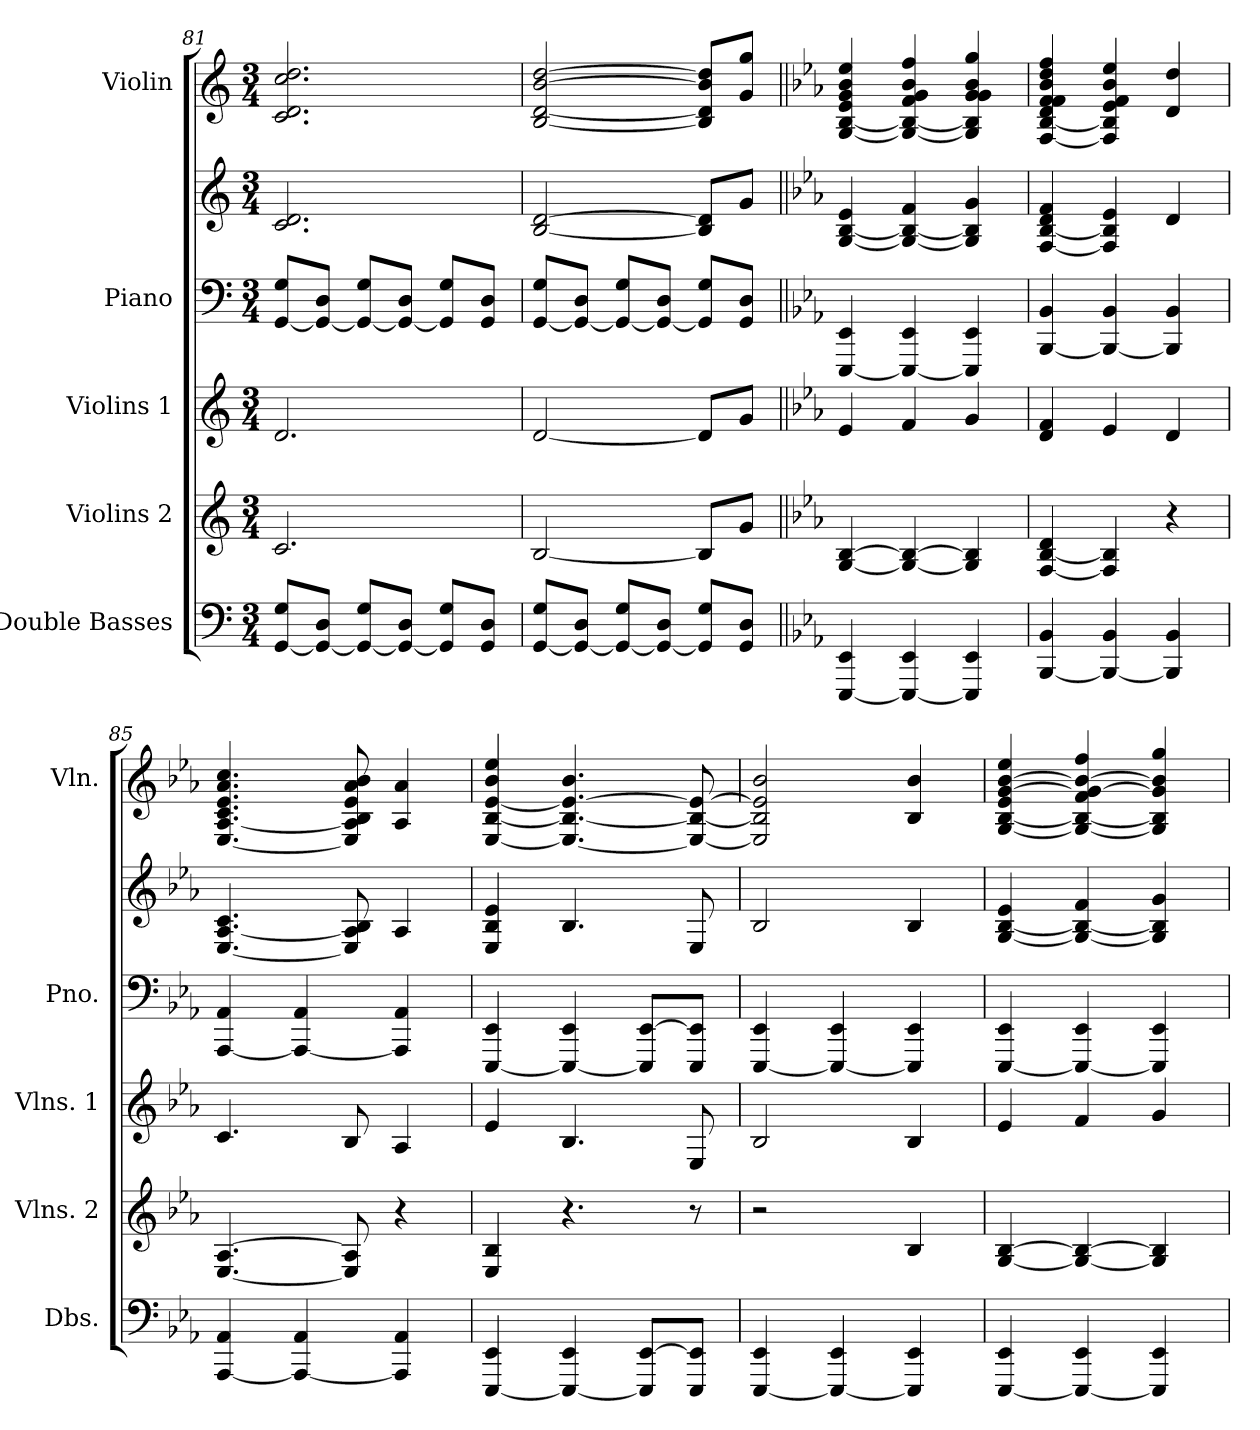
**kern	**kern	**kern	**kern	**kern	**kern
*part5	*part4	*part3	*part2	*part2	*part1
*staff6	*staff5	*staff4	*staff3	*staff2	*staff1
*I"Double Basses	*I"Violins 2	*I"Violins 1	*I"Piano	*	*I"Violin
*I'Dbs.	*I'Vlns. 2	*I'Vlns. 1	*I'Pno.	*	*I'Vln.
*clefF4	*clefG2	*clefG2	*clefF4	*clefG2	*clefG2
*k[]	*k[]	*k[]	*k[]	*k[]	*k[]
*C:	*C:	*C:	*C:	*C:	*C:
*M3/4	*M3/4	*M3/4	*M3/4	*M3/4	*M3/4
=81	=81	=81	=81	=81	=81
[8GG/ 8G/L	2.c/	2.d/	[8GG/ 8G/L	2.c/ 2.d/	2.c/ 2.d/ 2.cc/ 2.dd/
8GG/_ 8D/J	.	.	8GG/_ 8D/J	.	.
8GG/_ 8G/L	.	.	8GG/_ 8G/L	.	.
8GG/_ 8D/J	.	.	8GG/_ 8D/J	.	.
8GG/] 8G/L	.	.	8GG/] 8G/L	.	.
8GG/ 8D/J	.	.	8GG/ 8D/J	.	.
!!LO:PB:g=z
=82	=82	=82	=82	=82	=82
[8GG/ 8G/L	[2B/	[2d/	[8GG/ 8G/L	[2B/ [2d/	[2B/ [2d/ [2b/ [2dd/
8GG/_ 8D/J	.	.	8GG/_ 8D/J	.	.
8GG/_ 8G/L	.	.	8GG/_ 8G/L	.	.
8GG/_ 8D/J	.	.	8GG/_ 8D/J	.	.
8GG/] 8G/L	8B/L]	8d/L]	8GG/] 8G/L	8B/] 8d/]L	8B/] 8d/] 8b/] 8dd/]L
8GG/ 8D/J	8g/J	8g/J	8GG/ 8D/J	8g/J	8g/ 8gg/J
!!LO:PB:g=z
=83||	=83||	=83||	=83||	=83||	=83||
*k[b-e-a-]	*k[b-e-a-]	*k[b-e-a-]	*k[b-e-a-]	*k[b-e-a-]	*k[b-e-a-]
*E-:	*E-:	*E-:	*E-:	*E-:	*E-:
[4EEE-/ 4EE-/	[4G/ [4B-/	4e-/	[4EEE-/ 4EE-/	[4G/ [4B-/ 4e-/	[4G/ [4B-/ 4e-/ 4g/ 4b-/ 4ee-/
4EEE-/_ 4EE-/	4G/_ 4B-/_	4f/	4EEE-/_ 4EE-/	4G/_ 4B-/_ 4f/	4G/_ 4B-/_ 4f/ 4g/ 4b-/ 4ff/
4EEE-/] 4EE-/	4G/] 4B-/]	4g/	4EEE-/] 4EE-/	4G/] 4B-/] 4g/	4G/] 4B-/] 4g/ 4g/ 4b-/ 4gg/
=84	=84	=84	=84	=84	=84
[4BBB-/ 4BB-/	[4F/ [4B-/ 4d/	4d/ 4f/	[4BBB-/ 4BB-/	[4F/ [4B-/ 4d/ 4f/	[4F/ [4B-/ 4d/ 4f/ 4f/ 4b-/ 4dd/ 4ff/
4BBB-/_ 4BB-/	4F/] 4B-/]	4e-/	4BBB-/_ 4BB-/	4F/] 4B-/] 4e-/	4F/] 4B-/] 4e-/ 4f/ 4b-/ 4ee-/
4BBB-/] 4BB-/	4r	4d/	4BBB-/] 4BB-/	4d/	4d/ 4dd/
=85	=85	=85	=85	=85	=85
[4AAA-/ 4AA-/	[4.E-/ [4.A-/	4.c/	[4AAA-/ 4AA-/	[4.E-/ [4.A-/ 4.c/	[4.E-/ [4.A-/ 4.c/ 4.e-/ 4.a-/ 4.cc/
4AAA-/_ 4AA-/	.	.	4AAA-/_ 4AA-/	.	.
.	8E-/] 8A-/]	8B-/	.	8E-/] 8A-/] 8B-/	8E-/] 8A-/] 8B-/ 8e-/ 8a-/ 8b-/
4AAA-/] 4AA-/	4r	4A-/	4AAA-/] 4AA-/	4A-/	4A-/ 4a-/
=86	=86	=86	=86	=86	=86
[4EEE-/ 4EE-/	4E-/ 4B-/	4e-/	[4EEE-/ 4EE-/	4E-/ 4B-/ 4e-/	[4E-/ [4B-/ [4e-/ 4b-/ 4ee-/
4EEE-/_ 4EE-/	4.r	4.B-/	4EEE-/_ 4EE-/	4.B-/	4.E-/_ 4.B-/_ 4.e-/_ 4.b-/
8EEE-/] [8EE-/L	.	.	8EEE-/] [8EE-/L	.	.
8EEE-/ 8EE-/]J	8r	8E-/	8EEE-/ 8EE-/]J	8E-/	8E-/_ 8B-/_ 8e-/_
=87	=87	=87	=87	=87	=87
[4EEE-/ 4EE-/	2r	2B-/	[4EEE-/ 4EE-/	2B-/	2E-/] 2B-/] 2e-/] 2b-/
4EEE-/_ 4EE-/	.	.	4EEE-/_ 4EE-/	.	.
4EEE-/] 4EE-/	4B-/	4B-/	4EEE-/] 4EE-/	4B-/	4B-/ 4b-/
=88	=88	=88	=88	=88	=88
[4EEE-/ 4EE-/	[4G/ [4B-/	4e-/	[4EEE-/ 4EE-/	[4G/ [4B-/ 4e-/	[4G/ [4B-/ 4e-/ [4g/ [4b-/ 4ee-/
4EEE-/_ 4EE-/	4G/_ 4B-/_	4f/	4EEE-/_ 4EE-/	4G/_ 4B-/_ 4f/	4G/_ 4B-/_ 4f/ 4g/_ 4b-/_ 4ff/
4EEE-/] 4EE-/	4G/] 4B-/]	4g/	4EEE-/] 4EE-/	4G/] 4B-/] 4g/	4G/] 4B-/] 4g/] 4b-/] 4gg/
=	=	=	=	=	=
*-	*-	*-	*-	*-	*-
